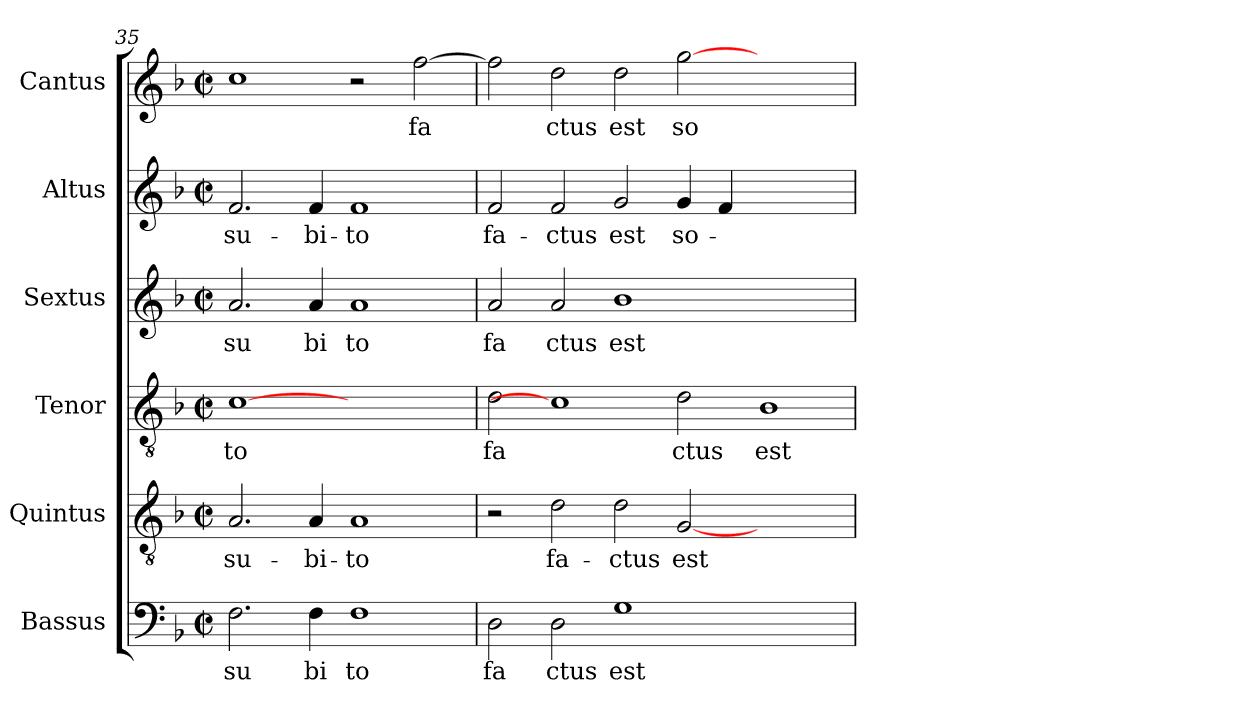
**kern	**text	**kern	**text	**kern	**text	**kern	**text	**kern	**text	**kern	**text
*part6	*part6	*part5	*part5	*part4	*part4	*part3	*part3	*part2	*part2	*part1	*part1
*staff6	*staff6	*staff5	*staff5	*staff4	*staff4	*staff3	*staff3	*staff2	*staff2	*staff1	*staff1
*I"Bassus	*	*I"Quintus	*	*I"Tenor	*	*I"Sextus	*	*I"Altus	*	*I"Cantus	*
*clefF4	*	*clefGv2	*	*clefGv2	*	*clefG2	*	*clefG2	*	*clefG2	*
*k[b-]	*	*k[b-]	*	*k[b-]	*	*k[b-]	*	*k[b-]	*	*k[b-]	*
*F:	*	*F:	*	*F:	*	*F:	*	*F:	*	*F:	*
*M2/2	*	*M2/2	*	*M2/2	*	*M2/2	*	*M2/2	*	*M2/2	*
*met(c|)	*	*met(c|)	*	*met(c|)	*	*met(c|)	*	*met(c|)	*	*met(c|)	*
=35	=35	=35	=35	=35	=35	=35	=35	=35	=35	=35	=35
!	!LO:LY:b:cj	!	!LO:LY:b:cj	!	!LO:LY:b:cj	!	!LO:LY:b:cj	!	!LO:LY:b:cj	!	!
2.F\	su	2.A/	su-	[1c	to	2.a/	su	2.f/	su-	1cc	.
!	!LO:LY:b:cj	!	!LO:LY:b:cj	!	!	!	!LO:LY:b:cj	!	!LO:LY:b:cj	!	!
4F\	bi	4A/	-bi-	.	.	4a/	bi	4f/	-bi-	.	.
!	!LO:LY:b:cj	!	!LO:LY:b:cj	!	!	!	!LO:LY:b:cj	!	!LO:LY:b:cj	!	!
1F	to	1A	-to	1ryy	.	1a	to	1f	-to	2r	.
!	!	!	!	!	!	!	!	!	!	!	!LO:LY:b:cj
.	.	.	.	.	.	.	.	.	.	[>2ff\	fa
=36	=36	=36	=36	=36	=36	=36	=36	=36	=36	=36	=36
!	!LO:LY:b:cj	!	!	!	!LO:LY:b:cj	!	!LO:LY:b:cj	!	!LO:LY:b:cj	!	!
2D\	fa	2r	.	2d\	fa	2a/	fa	2f/	fa-	2ff\]	.
!	!LO:LY:b:cj	!	!LO:LY:b:cj	!	!	!	!LO:LY:b:cj	!	!LO:LY:b:cj	!	!LO:LY:b:cj
2D\	ctus	2d\	fa-	1c]	.	2a/	ctus	2f/	-ctus	2dd\	ctus
!	!LO:LY:b:cj	!	!LO:LY:b:cj	!	!	!	!LO:LY:b:cj	!	!LO:LY:b:cj	!	!LO:LY:b:cj
1G	est	2d\	-ctus	.	.	1b-	est	2g/	est	2dd\	est
!	!	!	!LO:LY:b	!	!LO:LY:b:cj	!	!	!	!LO:LY:b:cj	!	!LO:LY:b:cj
.	.	[<2G/	est	2d\	ctus	.	.	4g/	so-	[>2gg\	so
.	.	.	.	.	.	.	.	4f/	.	.	.
!	!	!	!	!	!LO:LY:b:cj	!	!	!	!	!	!
1ryy	.	1ryy	.	1B-	est	1ryy	.	1ryy	.	1ryy	.
=	=	=	=	=	=	=	=	=	=	=	=
*-	*-	*-	*-	*-	*-	*-	*-	*-	*-	*-	*-
